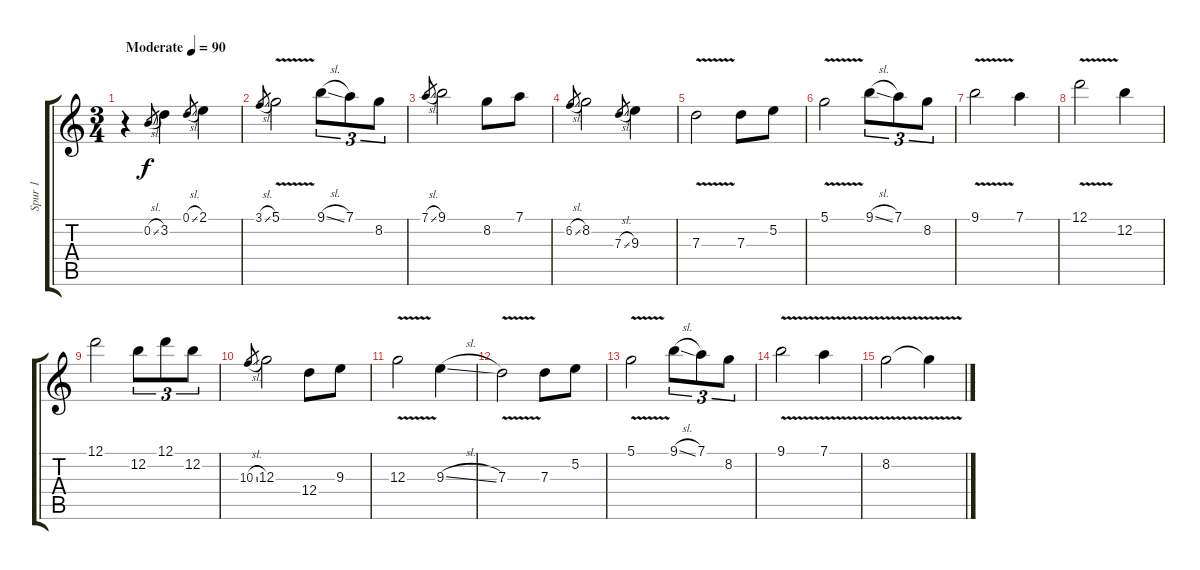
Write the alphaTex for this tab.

\track ("Spur 1" "Spur 1") {instrument electricguitarjazz}
\staff {score tabs}
\tuning (D4 B3 G3 D3 G2 D2) {hide}
\ts (3 4)
\tempo (90 "Moderate")
\clef g2
\ks c
r.4{dy f instrument electricguitarjazz} 0.2{sl}.8{gr} 3.2.4 0.1{sl}.8{gr} 2.1.4 |
3.1{sl}.8{gr} 5.1{v}.2 9.1{sl}.8{tu (3 2)} 7.1.8{tu (3 2)} 8.2.8{tu (3 2)} |
7.1{sl}.8{gr} 9.1.2 8.2.8 7.1.8 |
6.2{sl}.8{gr} 8.2.2 7.3{sl}.8{gr} 9.3.4 |
7.3{v}.2 7.3.8 5.2.8 |
5.1{v}.2 9.1{sl}.8{tu (3 2)} 7.1.8{tu (3 2)} 8.2.8{tu (3 2)} |
9.1{v}.2 7.1.4 |
12.1{v}.2 12.2.4 |
12.1.2 12.2.8{tu (3 2)} 12.1.8{tu (3 2)} 12.2.8{tu (3 2)} |
10.3{sl}.8{gr} 12.3.2 12.4.8 9.3.8 |
12.3{v}.2 9.3{sl}.4 |
7.3{v}.2 7.3.8 5.2.8 |
5.1{v}.2 9.1{sl}.8{tu (3 2)} 7.1.8{tu (3 2)} 8.2.8{tu (3 2)} |
9.1{v}.2 7.1{v}.4 |
8.2{v}.2 8.2{t}.4
